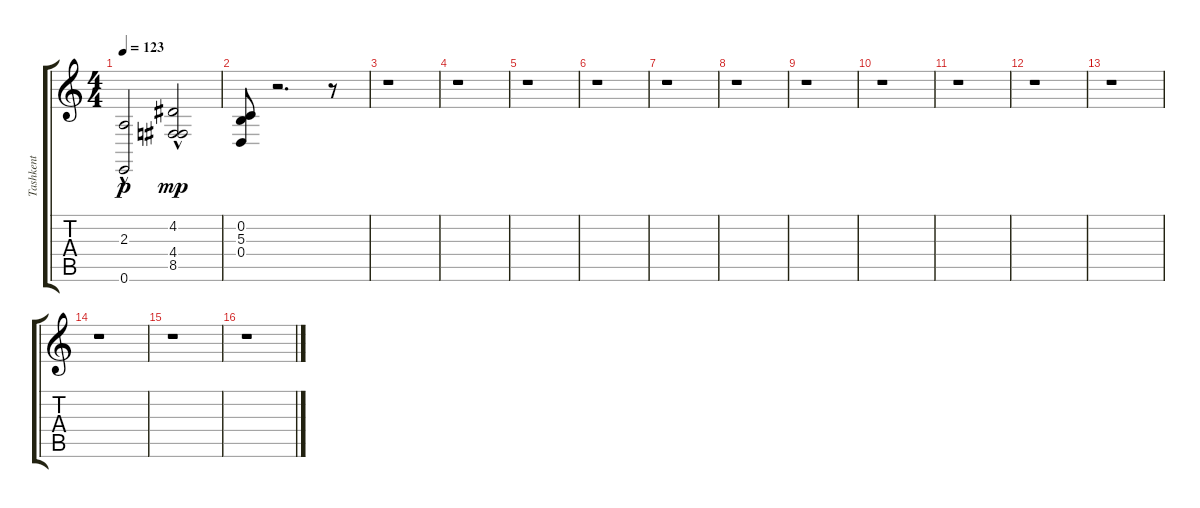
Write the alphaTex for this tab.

\track ("Tashkent" "Tashkent") {instrument stringensemble1}
\staff {score tabs}
\tuning (E4 B3 G3 D3 A2 E2) {hide}
\ts (4 4)
\tempo 123
\clef g2
\ks c
(2.3{hac} 0.6).2{dy p} (4.2 4.4{hac} 8.5{hac}).2{dy mp} |
(0.2 5.3 0.4).8 r.2{d} r.8 |
r.1 |
r.1 |
r.1 |
r.1 |
r.1 |
r.1 |
r.1 |
r.1 |
r.1 |
r.1 |
r.1 |
r.1 |
r.1 |
r.1
